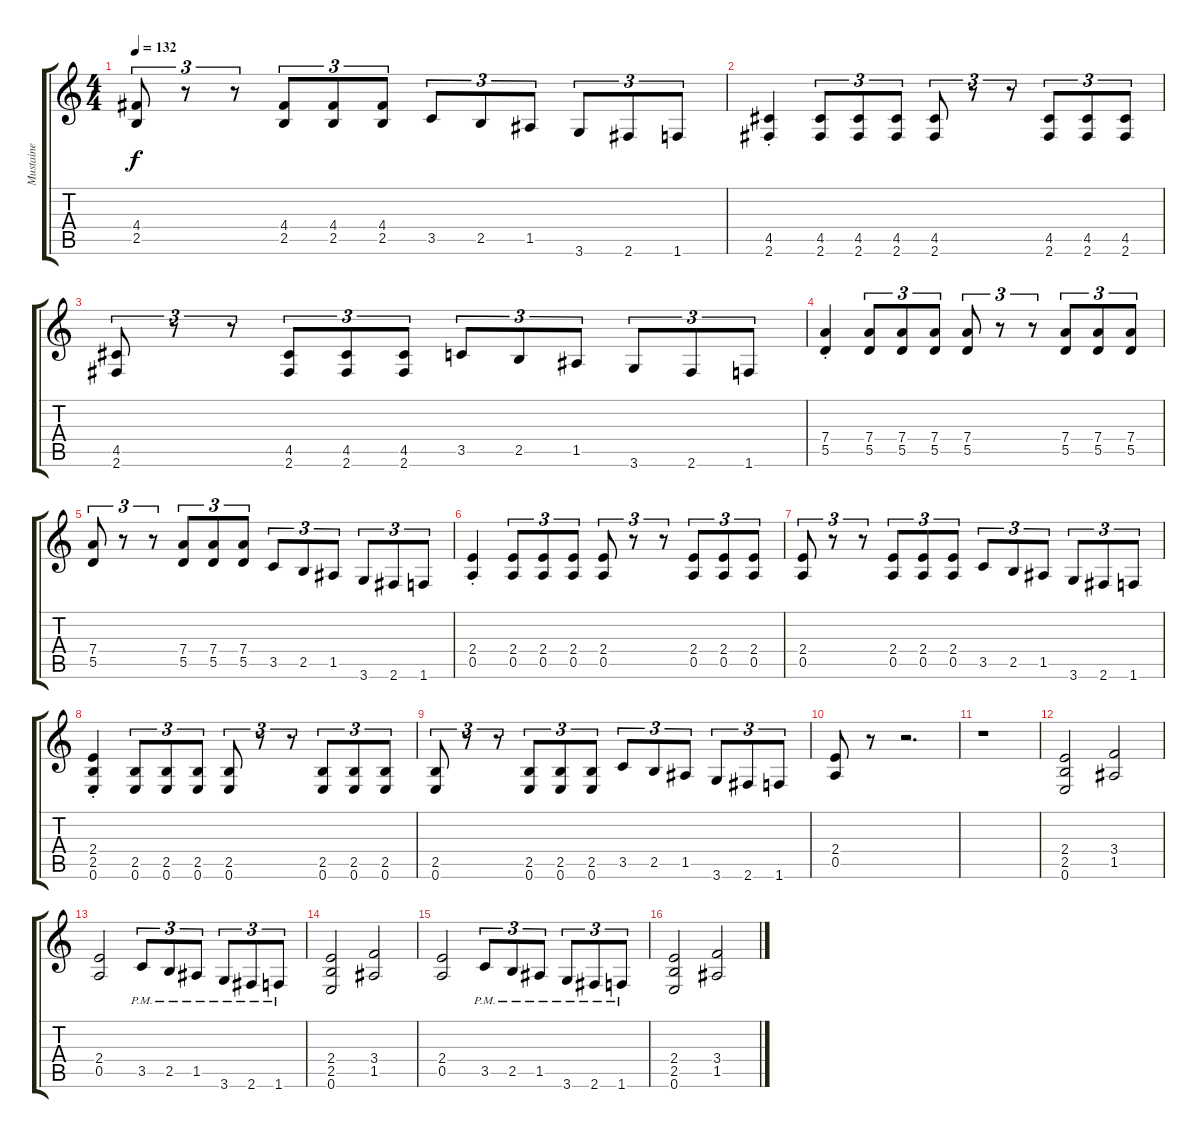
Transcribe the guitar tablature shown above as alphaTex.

\track ("Mustaine" "Mustaine") {instrument distortionguitar}
\staff {score tabs}
\tuning (E4 B3 G3 D3 A2 E2) {hide}
\ts (4 4)
\tempo 132
\clef g2
\ks c
(4.4 2.5).8{tu (3 2) dy f} r.8{tu (3 2)} r.8{tu (3 2)} (4.4 2.5).8{tu (3 2)} (4.4 2.5).8{tu (3 2)} (4.4 2.5).8{tu (3 2)} 3.5.8{tu (3 2)} 2.5.8{tu (3 2)} 1.5.8{tu (3 2)} 3.6.8{tu (3 2)} 2.6.8{tu (3 2)} 1.6.8{tu (3 2)} |
(4.5{st} 2.6{st}).4 (4.5 2.6).8{tu (3 2)} (4.5 2.6).8{tu (3 2)} (4.5 2.6).8{tu (3 2)} (4.5 2.6).8{tu (3 2)} r.8{tu (3 2)} r.8{tu (3 2)} (4.5 2.6).8{tu (3 2)} (4.5 2.6).8{tu (3 2)} (4.5 2.6).8{tu (3 2)} |
(4.5 2.6).8{tu (3 2)} r.8{tu (3 2)} r.8{tu (3 2)} (4.5 2.6).8{tu (3 2)} (4.5 2.6).8{tu (3 2)} (4.5 2.6).8{tu (3 2)} 3.5.8{tu (3 2)} 2.5.8{tu (3 2)} 1.5.8{tu (3 2)} 3.6.8{tu (3 2)} 2.6.8{tu (3 2)} 1.6.8{tu (3 2)} |
(7.4{st} 5.5{st}).4 (7.4 5.5).8{tu (3 2)} (7.4 5.5).8{tu (3 2)} (7.4 5.5).8{tu (3 2)} (7.4 5.5).8{tu (3 2)} r.8{tu (3 2)} r.8{tu (3 2)} (7.4 5.5).8{tu (3 2)} (7.4 5.5).8{tu (3 2)} (7.4 5.5).8{tu (3 2)} |
(7.4 5.5).8{tu (3 2)} r.8{tu (3 2)} r.8{tu (3 2)} (7.4 5.5).8{tu (3 2)} (7.4 5.5).8{tu (3 2)} (7.4 5.5).8{tu (3 2)} 3.5.8{tu (3 2)} 2.5.8{tu (3 2)} 1.5.8{tu (3 2)} 3.6.8{tu (3 2)} 2.6.8{tu (3 2)} 1.6.8{tu (3 2)} |
(2.4{st} 0.5{st}).4 (2.4 0.5).8{tu (3 2)} (2.4 0.5).8{tu (3 2)} (2.4 0.5).8{tu (3 2)} (2.4 0.5).8{tu (3 2)} r.8{tu (3 2)} r.8{tu (3 2)} (2.4 0.5).8{tu (3 2)} (2.4 0.5).8{tu (3 2)} (2.4 0.5).8{tu (3 2)} |
(2.4 0.5).8{tu (3 2)} r.8{tu (3 2)} r.8{tu (3 2)} (2.4 0.5).8{tu (3 2)} (2.4 0.5).8{tu (3 2)} (2.4 0.5).8{tu (3 2)} 3.5.8{tu (3 2)} 2.5.8{tu (3 2)} 1.5.8{tu (3 2)} 3.6.8{tu (3 2)} 2.6.8{tu (3 2)} 1.6.8{tu (3 2)} |
(2.4{st} 2.5{st} 0.6{st}).4 (2.5 0.6).8{tu (3 2)} (2.5 0.6).8{tu (3 2)} (2.5 0.6).8{tu (3 2)} (2.5 0.6).8{tu (3 2)} r.8{tu (3 2)} r.8{tu (3 2)} (2.5 0.6).8{tu (3 2)} (2.5 0.6).8{tu (3 2)} (2.5 0.6).8{tu (3 2)} |
(2.5 0.6).8{tu (3 2)} r.8{tu (3 2)} r.8{tu (3 2)} (2.5 0.6).8{tu (3 2)} (2.5 0.6).8{tu (3 2)} (2.5 0.6).8{tu (3 2)} 3.5.8{tu (3 2)} 2.5.8{tu (3 2)} 1.5.8{tu (3 2)} 3.6.8{tu (3 2)} 2.6.8{tu (3 2)} 1.6.8{tu (3 2)} |
(2.4 0.5).8 r.8 r.2{d} |
r.1 |
(2.4 2.5 0.6).2 (3.4 1.5).2 |
(2.4 0.5).2 3.5{pm}.8{tu (3 2)} 2.5{pm}.8{tu (3 2)} 1.5{pm}.8{tu (3 2)} 3.6{pm}.8{tu (3 2)} 2.6{pm}.8{tu (3 2)} 1.6{pm}.8{tu (3 2)} |
(2.4 2.5 0.6).2 (3.4 1.5).2 |
(2.4 0.5).2 3.5{pm}.8{tu (3 2)} 2.5{pm}.8{tu (3 2)} 1.5{pm}.8{tu (3 2)} 3.6{pm}.8{tu (3 2)} 2.6{pm}.8{tu (3 2)} 1.6{pm}.8{tu (3 2)} |
(2.4 2.5 0.6).2 (3.4 1.5).2
